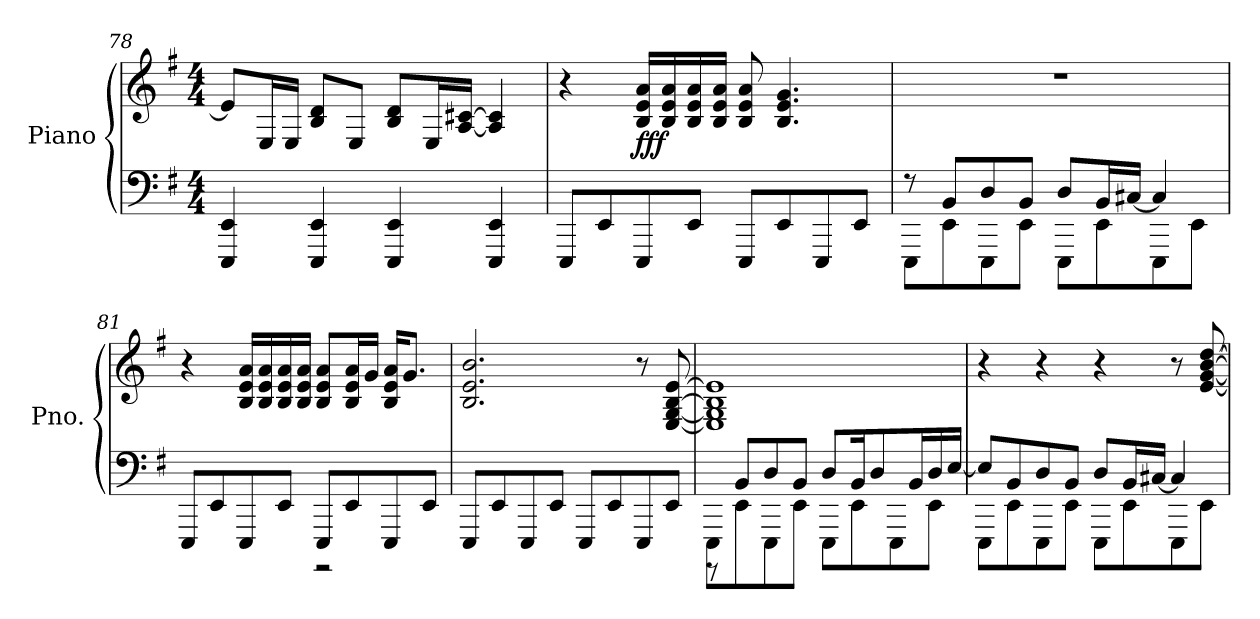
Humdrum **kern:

**kern	**kern	**dynam
*part1	*part1	*part1
*staff2	*staff1	*staff1/2
*I"Piano	*	*
*I'Pno.	*	*
!!LO:LB:g=z
*clefF4	*clefG2	*
*k[f#]	*k[f#]	*
*M4/4	*M4/4	*
=78	=78	=78
4EEE/ 4EE/	8e/L]	.
.	16E/L	.
.	16E/JJ	.
4EEE/ 4EE/	8B/ 8d/L	.
.	8E/J	.
4EEE/ 4EE/	8B/ 8d/L	.
.	16E/L	.
.	[16A/ [16c#X/JJ	.
4EEE/ 4EE/	4A/] 4c#/]	.
=79	=79	=79
8EEE/L	4r	.
8EE/	.	.
!	!	!LO:DY:b
8EEE/	16B/ 16e/ 16a/LL	fff
.	16B/ 16e/ 16a/	.
8EE/J	16B/ 16e/ 16a/	.
.	16B/ 16e/ 16a/JJ	.
8EEE/L	8B/ 8e/ 8a/	.
8EE/	4.B/ 4.e/ 4.g/	.
8EEE/	.	.
8EE/J	.	.
=80	=80	=80
*^	*	*
8EEE\L	8rF	1r	.
8EE\	8BB/L	.	.
8EEE\	8D/	.	.
8EE\J	8BB/J	.	.
8EEE\L	8D/L	.	.
8EE\	16BB/L	.	.
.	[16C#X/JJ	.	.
8EEE\	4C#/]	.	.
8EE\J	.	.	.
!!LO:PB:g=z
=81	=81	=81	=81
8EEE/L	2ryy	4r	.
8EE/	.	.	.
8EEE/	.	16B/ 16e/ 16a/LL	.
.	.	16B/ 16e/ 16a/	.
8EE/J	.	16B/ 16e/ 16a/	.
.	.	16B/ 16e/ 16a/JJ	.
8EEE/L	2r	8B/ 8e/ 8a/L	.
8EE/	.	16B/ 16e/ 16a/L	.
.	.	16g/JJ	.
8EEE/	.	16B/ 16e/ 16a/KL	.
.	.	8.g/J	.
8EE/J	.	.	.
*v	*v	*	*
=82	=82	=82
8EEE/L	2.B/ 2.e/ 2.b/	.
8EE/	.	.
8EEE/	.	.
8EE/J	.	.
8EEE/L	.	.
8EE/	.	.
8EEE/	8r	.
8EE/J	[8E/ [8G/ [8B/ [8e/	.
=83	=83	=83
*^	*	*
8EEE\L	8r	1E] 1G] 1B] 1e]	.
8EE\	8BB/L	.	.
8EEE\	8D/	.	.
8EE\J	8BB/J	.	.
8EEE\L	8D/L	.	.
8EE\	16BB/K	.	.
.	8D/	.	.
8EEE\	.	.	.
.	16BB/L	.	.
8EE\J	16D/	.	.
.	[16E/JJ	.	.
!!LO:LB:g=z
=84	=84	=84	=84
8EEE\L	8E/L]	4r	.
8EE\	8BB/	.	.
8EEE\	8D/	4r	.
8EE\J	8BB/J	.	.
8EEE\L	8D/L	4r	.
8EE\	16BB/L	.	.
.	[16C#X/JJ	.	.
8EEE\	4C#/]	8r	.
8EE\J	.	[8e/ [8g/ [8b/ [8dd/	.
*v	*v	*	*
=	=	=
*-	*-	*-
